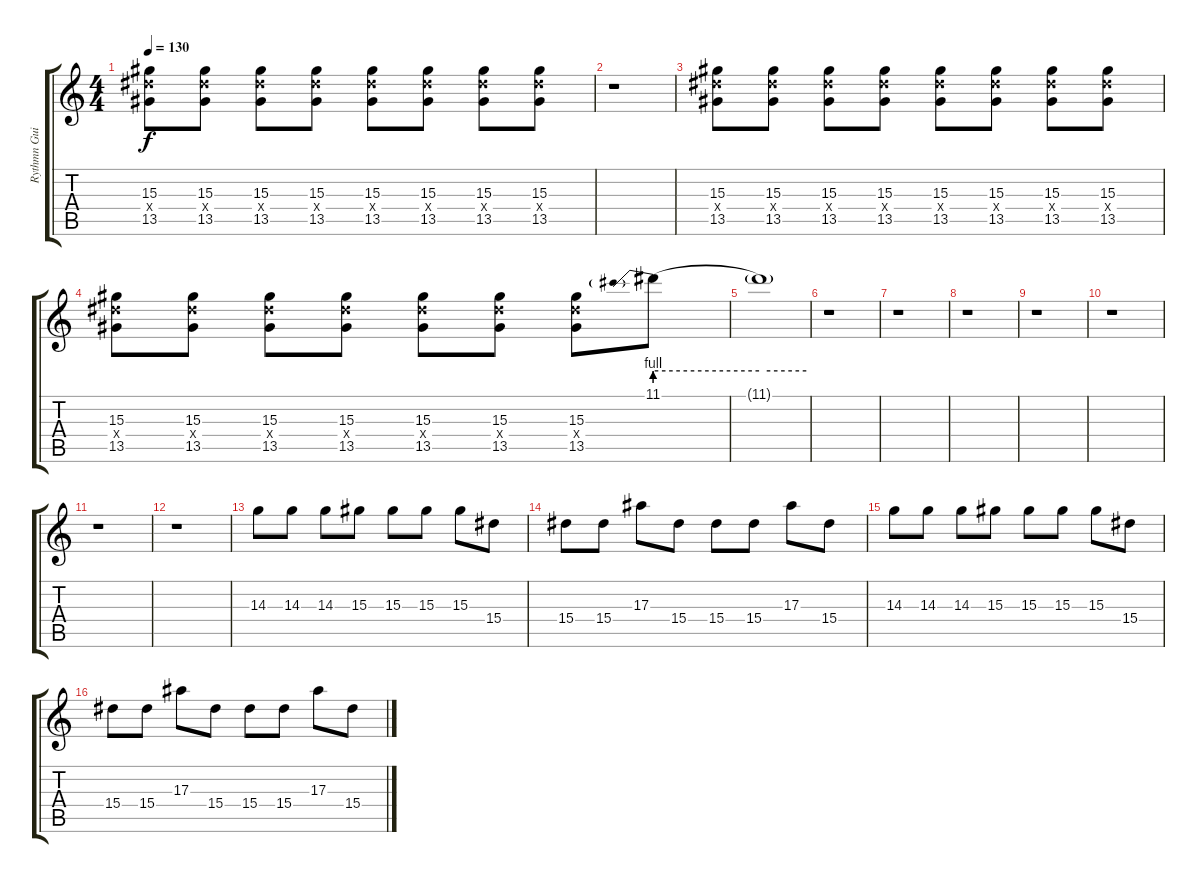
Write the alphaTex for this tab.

\track ("Rythmn Guitar" "Rythmn Gui") {instrument distortionguitar}
\staff {score tabs}
\tuning (D4 A3 F3 C3 G2 C2) {hide}
\ts (4 4)
\tempo 130
\clef g2
\ks c
(15.3 15.4{x} 13.5).8{dy f} (15.3 15.4{x} 13.5).8 (15.3 15.4{x} 13.5).8 (15.3 15.4{x} 13.5).8 (15.3 15.4{x} 13.5).8 (15.3 15.4{x} 13.5).8 (15.3 15.4{x} 13.5).8 (15.3 15.4{x} 13.5).8 |
r.1 |
(15.3 15.4{x} 13.5).8 (15.3 15.4{x} 13.5).8 (15.3 15.4{x} 13.5).8 (15.3 15.4{x} 13.5).8 (15.3 15.4{x} 13.5).8 (15.3 15.4{x} 13.5).8 (15.3 15.4{x} 13.5).8 (15.3 15.4{x} 13.5).8 |
(15.3 15.4{x} 13.5).8 (15.3 15.4{x} 13.5).8 (15.3 15.4{x} 13.5).8 (15.3 15.4{x} 13.5).8 (15.3 15.4{x} 13.5).8 (15.3 15.4{x} 13.5).8 (15.3 15.4{x} 13.5).8 11.1{be (prebend 0 4 60 4)}.8 |
11.1{be (hold 0 4 60 4) t}.1 |
r.1 |
r.1 |
r.1 |
r.1 |
r.1 |
r.1 |
r.1 |
14.3.8 14.3.8 14.3.8 15.3.8 15.3.8 15.3.8 15.3.8 15.4.8 |
15.4.8 15.4.8 17.3.8 15.4.8 15.4.8 15.4.8 17.3.8 15.4.8 |
14.3.8 14.3.8 14.3.8 15.3.8 15.3.8 15.3.8 15.3.8 15.4.8 |
15.4.8 15.4.8 17.3.8 15.4.8 15.4.8 15.4.8 17.3.8 15.4.8
